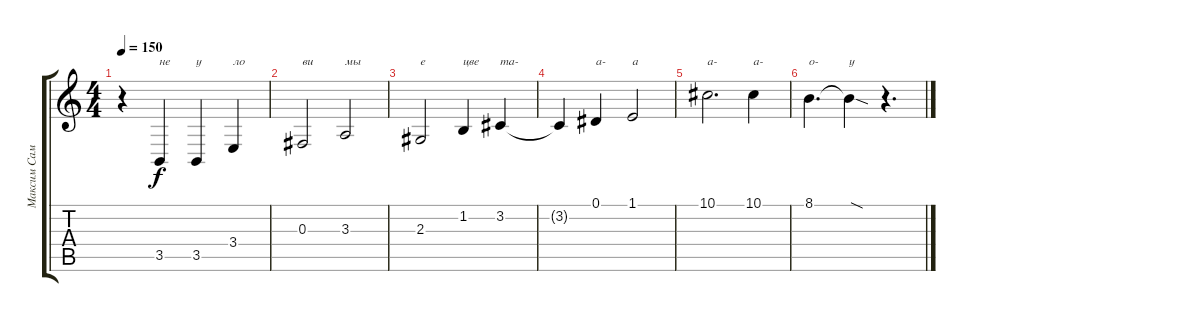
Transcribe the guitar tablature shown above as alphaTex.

\track ("Максим Самосват" "Максим Сам") {instrument bassoon}
\staff {score tabs}
\tuning (Eb4 Bb3 Gb3 Db3 Ab2 Eb2) {hide}
\ts (4 4)
\tempo 150
\clef g2
\ks c
r.4{dy f} 3.5.4{txt "не"} 3.5.4{txt "у"} 3.4.4{txt "ло"} |
0.3.2{txt "ви"} 3.3.2{txt "мы"} |
2.3.2{txt "е"} 1.2.4{txt "цве"} 3.2.4{txt "та-"} |
3.2{t}.4 0.1.4{txt "а-"} 1.1.2{txt "а"} |
10.1.2{d txt "а-"} 10.1.4{txt "а-"} |
8.1.4{d txt "о-"} 8.1{sod t}.4{txt "у"} r.4{d}
